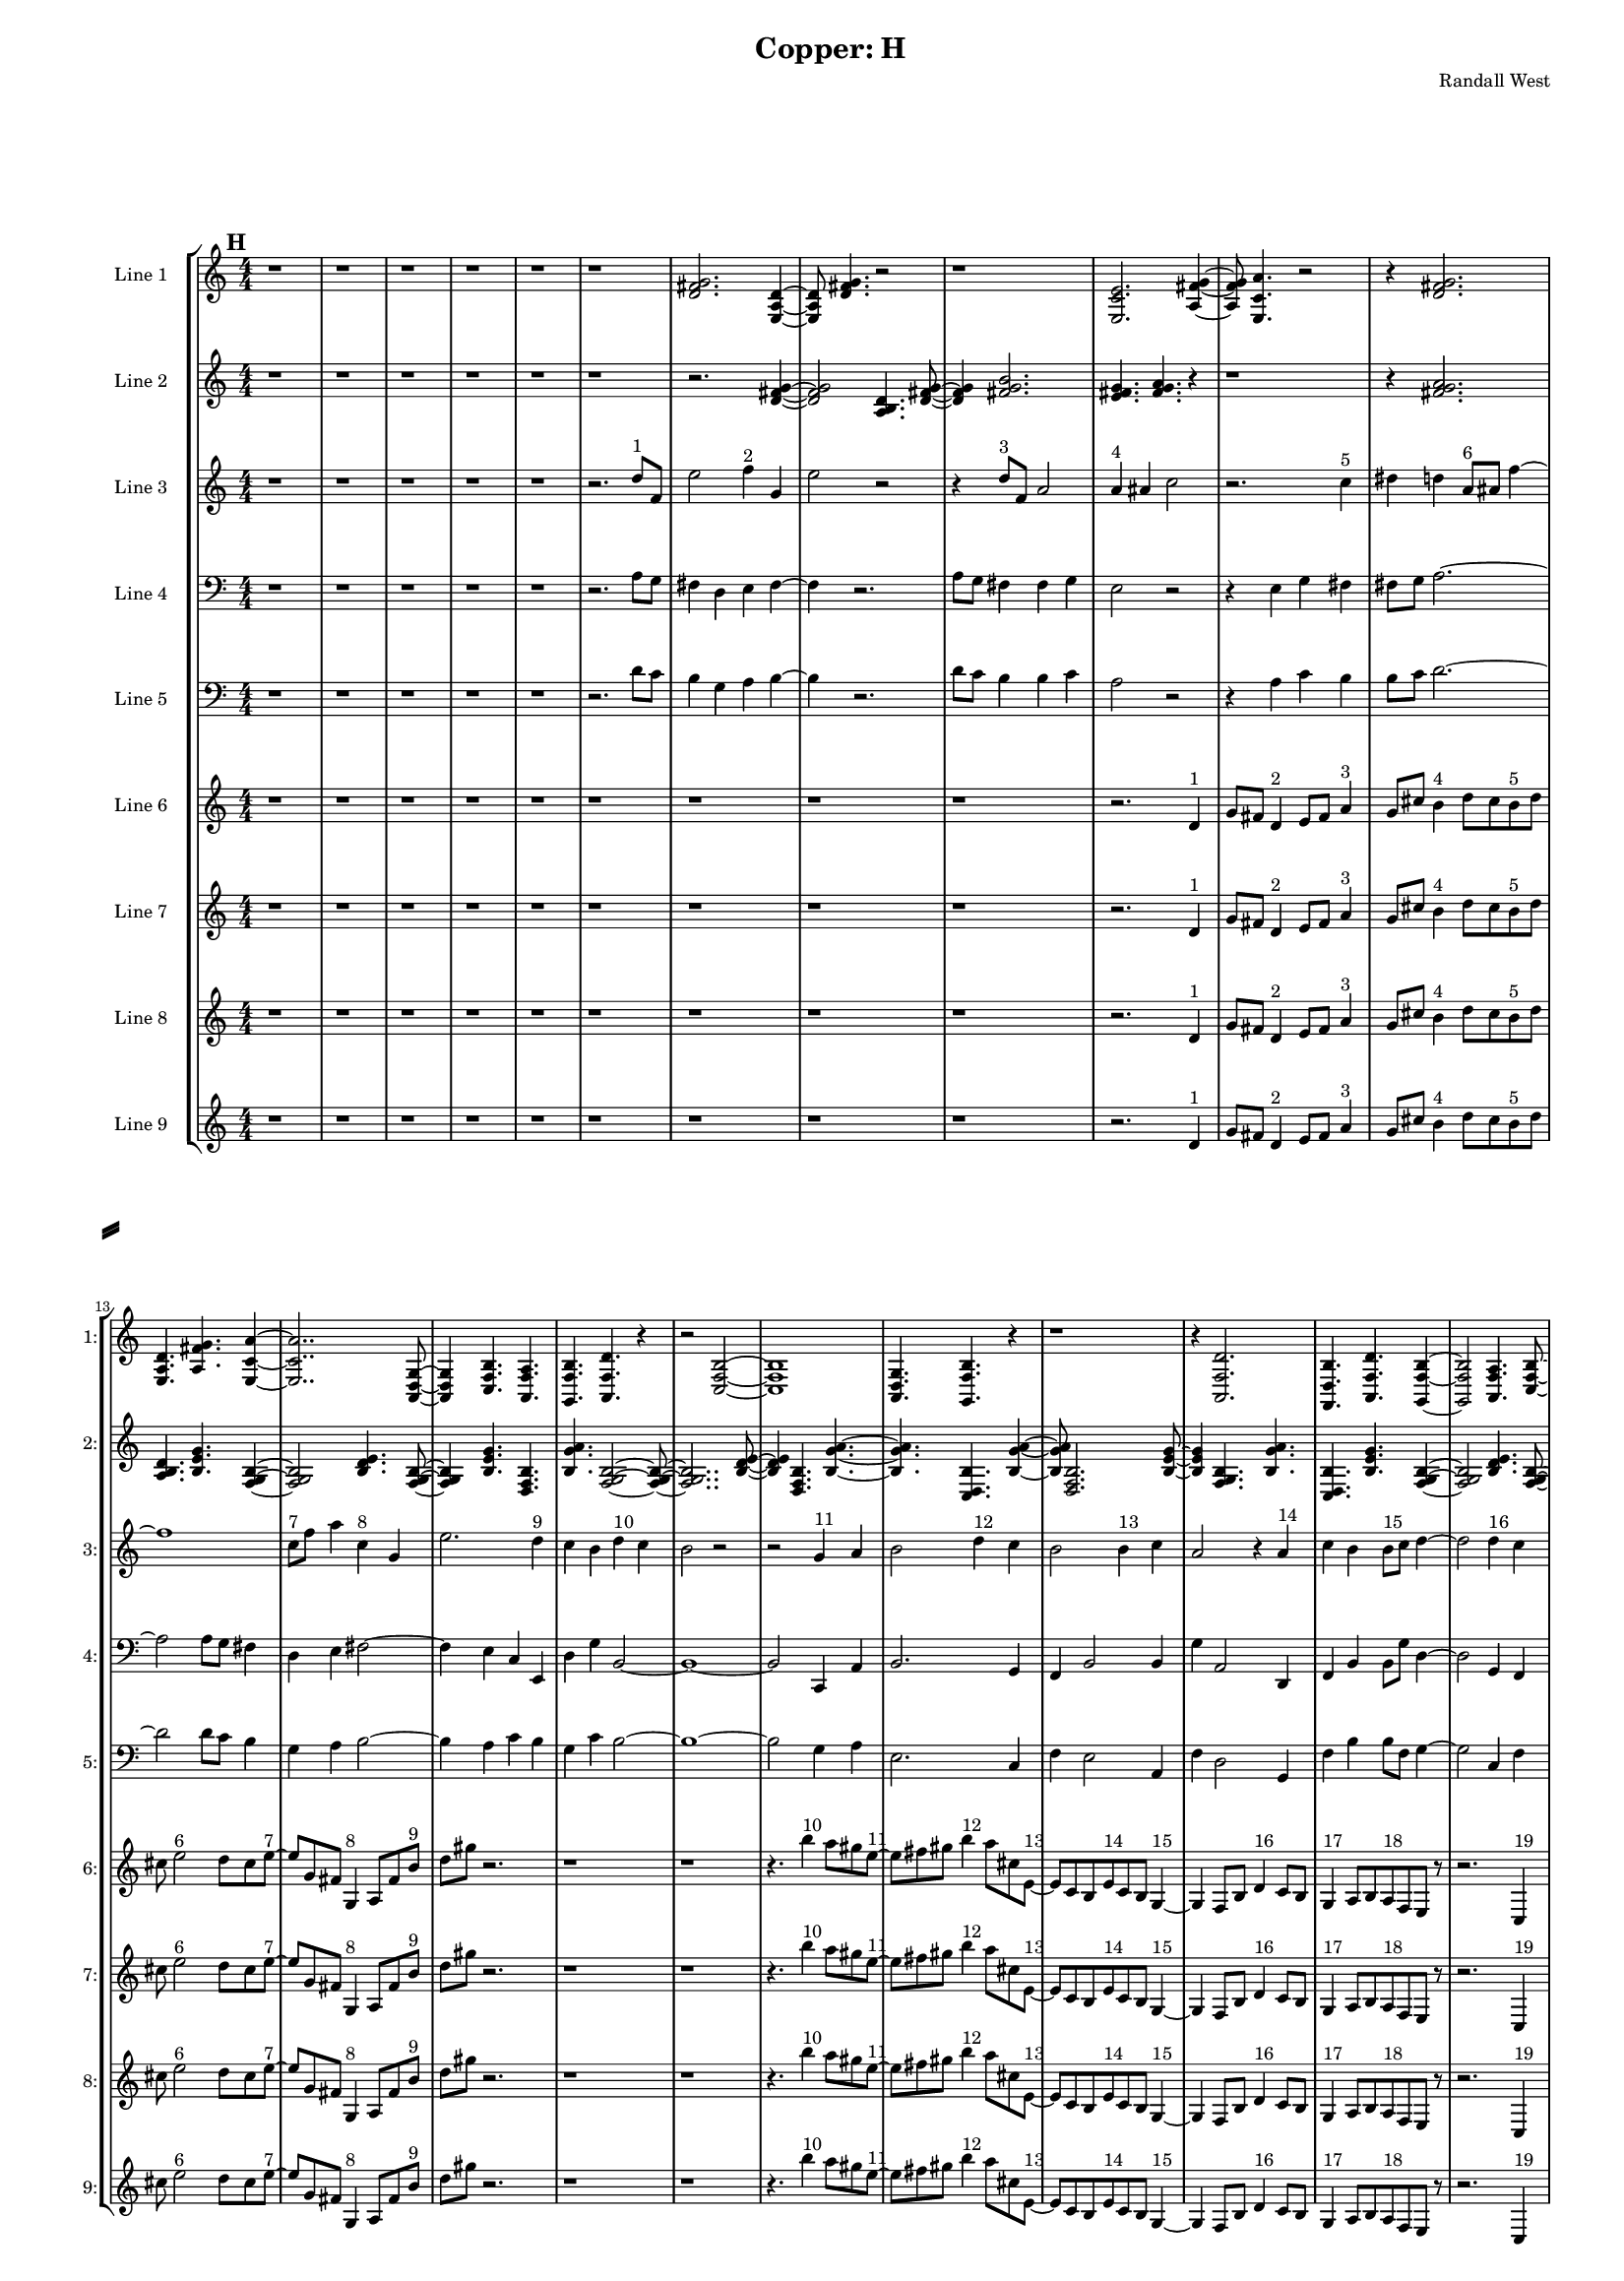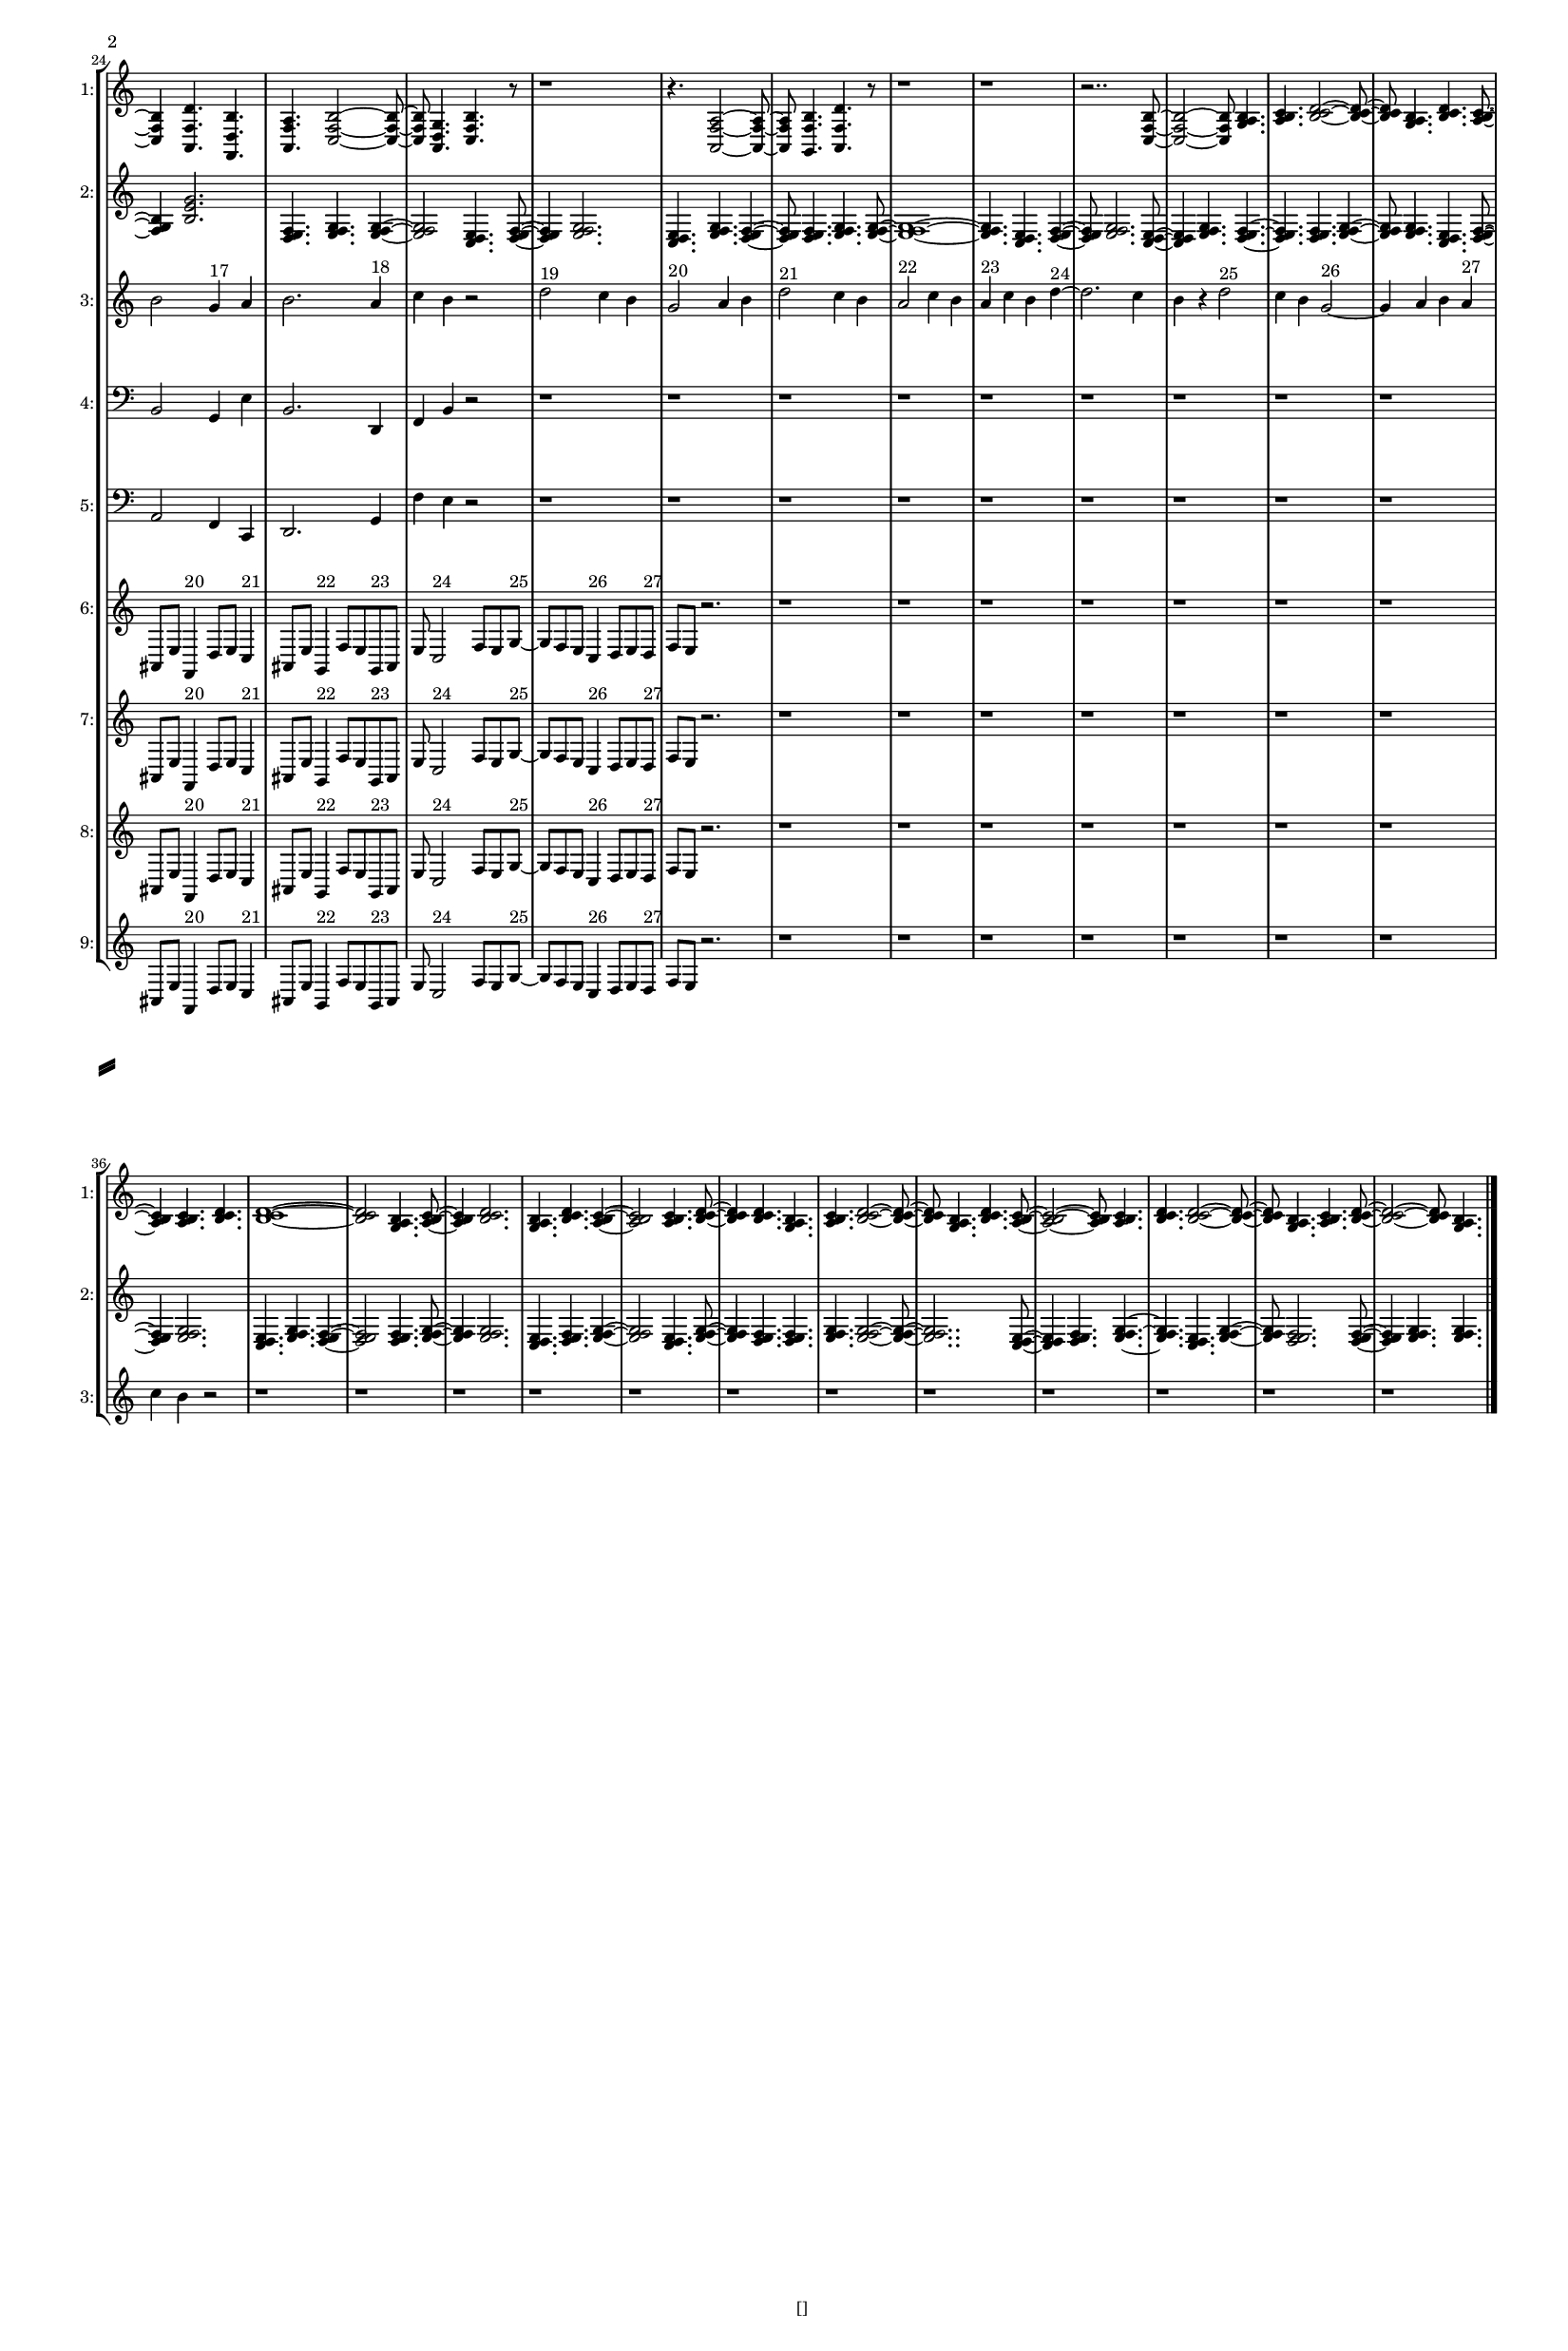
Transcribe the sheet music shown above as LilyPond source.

% 2016-09-18 05:22

\version "2.18.2"
\language "english"

#(set-global-staff-size 16)

\header {
    composer = \markup { "Randall West" }
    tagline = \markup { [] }
    title = \markup { "Copper: H" }
}

\layout {
    \context {
        \Staff \RemoveEmptyStaves
        \override VerticalAxisGroup.remove-first = ##t
    }
    \context {
        \RhythmicStaff \RemoveEmptyStaves
        \override VerticalAxisGroup.remove-first = ##t
    }
    \context {
        \Staff \RemoveEmptyStaves
        \override VerticalAxisGroup.remove-first = ##t
    }
    \context {
        \RhythmicStaff \RemoveEmptyStaves
        \override VerticalAxisGroup.remove-first = ##t
    }
}

\paper {
    bottom-margin = 0.5\in
    left-margin = 0.75\in
    paper-height = 17\in
    paper-width = 11\in
    right-margin = 0.5\in
    system-separator-markup = \slashSeparator
    system-system-spacing = #'((basic-distance . 0) (minimum-distance . 0) (padding . 20) (stretchability . 0))
    top-margin = 0.5\in
}

\score {
    \new Score <<
        \new StaffGroup <<
            \new StaffGroup \with {
                systemStartDelimiter = #'SystemStartSquare
            } <<
                \new Staff {
                    \set Staff.instrumentName = \markup { "Flute 1" }
                    \set Staff.shortInstrumentName = \markup { Fl.1 }
                    {
                        \numericTimeSignature
                        \time 4/4
                        \bar "||"
                        \accidentalStyle modern-cautionary
                        \mark #8
                        R1 * 48
                    }
                }
                \new Staff {
                    \set Staff.instrumentName = \markup { "Flute 2" }
                    \set Staff.shortInstrumentName = \markup { Fl.2 }
                    {
                        \numericTimeSignature
                        \time 4/4
                        \bar "||"
                        \accidentalStyle modern-cautionary
                        \mark #8
                        R1 * 48
                    }
                }
                \new Staff {
                    \set Staff.instrumentName = \markup { "Flute 3" }
                    \set Staff.shortInstrumentName = \markup { Fl.3 }
                    {
                        \numericTimeSignature
                        \time 4/4
                        \bar "||"
                        \accidentalStyle modern-cautionary
                        \mark #8
                        R1 * 48
                    }
                }
            >>
            \new StaffGroup \with {
                systemStartDelimiter = #'SystemStartSquare
            } <<
                \new Staff {
                    \set Staff.instrumentName = \markup { "Oboe 1" }
                    \set Staff.shortInstrumentName = \markup { Ob.1 }
                    {
                        \numericTimeSignature
                        \time 4/4
                        \bar "||"
                        \accidentalStyle modern-cautionary
                        \mark #8
                        R1 * 48
                    }
                }
                \new Staff {
                    \set Staff.instrumentName = \markup { "Oboe 2" }
                    \set Staff.shortInstrumentName = \markup { Ob.2 }
                    {
                        \numericTimeSignature
                        \time 4/4
                        \bar "||"
                        \accidentalStyle modern-cautionary
                        \mark #8
                        R1 * 48
                    }
                }
            >>
            \new StaffGroup \with {
                systemStartDelimiter = #'SystemStartSquare
            } <<
                \new Staff {
                    \set Staff.instrumentName = \markup { "Clarinet 1" }
                    \set Staff.shortInstrumentName = \markup { Cl.1 }
                    {
                        \numericTimeSignature
                        \time 4/4
                        \bar "||"
                        \accidentalStyle modern-cautionary
                        \mark #8
                        R1 * 48
                    }
                }
                \new Staff {
                    \set Staff.instrumentName = \markup { "Clarinet 2" }
                    \set Staff.shortInstrumentName = \markup { Cl.2 }
                    {
                        \numericTimeSignature
                        \time 4/4
                        \bar "||"
                        \accidentalStyle modern-cautionary
                        \mark #8
                        R1 * 48
                    }
                }
            >>
            \new StaffGroup \with {
                systemStartDelimiter = #'SystemStartSquare
            } <<
                \new Staff {
                    \clef "bass"
                    \set Staff.instrumentName = \markup { "Bassoon 1" }
                    \set Staff.shortInstrumentName = \markup { Bsn.1 }
                    {
                        \numericTimeSignature
                        \time 4/4
                        \bar "||"
                        \accidentalStyle modern-cautionary
                        \mark #8
                        R1 * 48
                    }
                }
                \new Staff {
                    \clef "bass"
                    \set Staff.instrumentName = \markup { "Bassoon 2" }
                    \set Staff.shortInstrumentName = \markup { Bsn.2 }
                    {
                        \numericTimeSignature
                        \time 4/4
                        \bar "||"
                        \accidentalStyle modern-cautionary
                        \mark #8
                        R1 * 48
                    }
                }
            >>
        >>
        \new StaffGroup <<
            \new StaffGroup \with {
                systemStartDelimiter = #'SystemStartSquare
            } <<
                \new Staff {
                    \set Staff.instrumentName = \markup { "Horn in F 1" }
                    \set Staff.shortInstrumentName = \markup { Hn.1 }
                    {
                        \numericTimeSignature
                        \time 4/4
                        \bar "||"
                        \accidentalStyle modern-cautionary
                        \mark #8
                        R1 * 48
                    }
                }
                \new Staff {
                    \set Staff.instrumentName = \markup { "Horn in F 2" }
                    \set Staff.shortInstrumentName = \markup { Hn.2 }
                    {
                        \numericTimeSignature
                        \time 4/4
                        \bar "||"
                        \accidentalStyle modern-cautionary
                        \mark #8
                        R1 * 48
                    }
                }
            >>
            \new StaffGroup \with {
                systemStartDelimiter = #'SystemStartSquare
            } <<
                \new Staff {
                    \set Staff.instrumentName = \markup { "Trumpet in C 1" }
                    \set Staff.shortInstrumentName = \markup { Tpt.1 }
                    {
                        \numericTimeSignature
                        \time 4/4
                        \bar "||"
                        \accidentalStyle modern-cautionary
                        \mark #8
                        R1 * 48
                    }
                }
                \new Staff {
                    \set Staff.instrumentName = \markup { "Trumpet in C 2" }
                    \set Staff.shortInstrumentName = \markup { Tpt.2 }
                    {
                        \numericTimeSignature
                        \time 4/4
                        \bar "||"
                        \accidentalStyle modern-cautionary
                        \mark #8
                        R1 * 48
                    }
                }
            >>
            \new StaffGroup \with {
                systemStartDelimiter = #'SystemStartSquare
            } <<
                \new Staff {
                    \clef "bass"
                    \set Staff.instrumentName = \markup { "Tenor Trombone 1" }
                    \set Staff.shortInstrumentName = \markup { Tbn.1 }
                    {
                        \numericTimeSignature
                        \time 4/4
                        \bar "||"
                        \accidentalStyle modern-cautionary
                        \mark #8
                        R1 * 48
                    }
                }
                \new Staff {
                    \clef "bass"
                    \set Staff.instrumentName = \markup { "Tenor Trombone 2" }
                    \set Staff.shortInstrumentName = \markup { Tbn.2 }
                    {
                        \numericTimeSignature
                        \time 4/4
                        \bar "||"
                        \accidentalStyle modern-cautionary
                        \mark #8
                        R1 * 48
                    }
                }
            >>
            \new Staff {
                \clef "bass"
                \set Staff.instrumentName = \markup { Tuba }
                \set Staff.shortInstrumentName = \markup { Tba }
                {
                    \numericTimeSignature
                    \time 4/4
                    \bar "||"
                    \accidentalStyle modern-cautionary
                    \mark #8
                    R1 * 48
                }
            }
        >>
        \new StaffGroup <<
            \new Staff {
                \clef "bass"
                \set Staff.instrumentName = \markup { Timpani }
                \set Staff.shortInstrumentName = \markup { Timp }
                {
                    \numericTimeSignature
                    \time 4/4
                    \bar "||"
                    \accidentalStyle modern-cautionary
                    \mark #8
                    R1 * 48
                }
            }
            \new RhythmicStaff {
                \clef "percussion"
                \set Staff.instrumentName = \markup { "Percussion 1" }
                \set Staff.shortInstrumentName = \markup { Perc.1 }
                {
                    \numericTimeSignature
                    \time 4/4
                    \bar "||"
                    \accidentalStyle modern-cautionary
                    \mark #8
                    R1 * 48
                }
            }
            \new RhythmicStaff {
                \clef "percussion"
                \set Staff.instrumentName = \markup { "Percussion 2" }
                \set Staff.shortInstrumentName = \markup { Perc.2 }
                {
                    \numericTimeSignature
                    \time 4/4
                    \bar "||"
                    \accidentalStyle modern-cautionary
                    \mark #8
                    R1 * 48
                }
            }
        >>
        \new PianoStaff <<
            \set PianoStaff.instrumentName = \markup { Harp }
            \set PianoStaff.shortInstrumentName = \markup { Hp. }
            \new Staff {
                {
                    \numericTimeSignature
                    \time 4/4
                    \bar "||"
                    \accidentalStyle modern-cautionary
                    \mark #8
                    R1 * 48
                }
            }
            \new Staff {
                \clef "bass"
                {
                    \numericTimeSignature
                    \time 4/4
                    \bar "||"
                    \accidentalStyle modern-cautionary
                    \mark #8
                    R1 * 48
                }
            }
            {
                \accidentalStyle modern-cautionary
                R1 * 48
            }
        >>
        \new PianoStaff <<
            \set PianoStaff.instrumentName = \markup { Piano }
            \set PianoStaff.shortInstrumentName = \markup { Pno. }
            \new Staff {
                {
                    \numericTimeSignature
                    \time 4/4
                    \bar "||"
                    \accidentalStyle modern-cautionary
                    \mark #8
                    R1 * 48
                }
            }
            \new Staff {
                \clef "bass"
                {
                    \numericTimeSignature
                    \time 4/4
                    \bar "||"
                    \accidentalStyle modern-cautionary
                    \mark #8
                    R1 * 48
                }
            }
        >>
        \new StaffGroup <<
            \new StaffGroup \with {
                systemStartDelimiter = #'SystemStartSquare
            } <<
                \new Staff {
                    \set Staff.instrumentName = \markup { "Violin I Div 1" }
                    \set Staff.shortInstrumentName = \markup { Vln.I.1 }
                    {
                        \numericTimeSignature
                        \time 4/4
                        \bar "||"
                        \accidentalStyle modern-cautionary
                        \mark #8
                        R1 * 48
                    }
                }
                \new Staff {
                    \set Staff.instrumentName = \markup { "Violin I Div 2" }
                    \set Staff.shortInstrumentName = \markup { Vln.I.2 }
                    {
                        \numericTimeSignature
                        \time 4/4
                        \bar "||"
                        \accidentalStyle modern-cautionary
                        \mark #8
                        R1 * 48
                    }
                }
            >>
            \new StaffGroup \with {
                systemStartDelimiter = #'SystemStartSquare
            } <<
                \new Staff {
                    \set Staff.instrumentName = \markup { "Violin II Div 1" }
                    \set Staff.shortInstrumentName = \markup { Vln.II.1 }
                    {
                        \numericTimeSignature
                        \time 4/4
                        \bar "||"
                        \accidentalStyle modern-cautionary
                        \mark #8
                        R1 * 48
                    }
                }
                \new Staff {
                    \set Staff.instrumentName = \markup { "Violin II Div 2" }
                    \set Staff.shortInstrumentName = \markup { Vln.II.2 }
                    {
                        \numericTimeSignature
                        \time 4/4
                        \bar "||"
                        \accidentalStyle modern-cautionary
                        \mark #8
                        R1 * 48
                    }
                }
            >>
            \new StaffGroup \with {
                systemStartDelimiter = #'SystemStartSquare
            } <<
                \new Staff {
                    \clef "alto"
                    \set Staff.instrumentName = \markup { "Viola Div 1" }
                    \set Staff.shortInstrumentName = \markup { Vla.1 }
                    {
                        \numericTimeSignature
                        \time 4/4
                        \bar "||"
                        \accidentalStyle modern-cautionary
                        \mark #8
                        R1 * 48
                    }
                }
                \new Staff {
                    \clef "alto"
                    \set Staff.instrumentName = \markup { "Viola Div 2" }
                    \set Staff.shortInstrumentName = \markup { Vla.2 }
                    {
                        \numericTimeSignature
                        \time 4/4
                        \bar "||"
                        \accidentalStyle modern-cautionary
                        \mark #8
                        R1 * 48
                    }
                }
            >>
            \new StaffGroup \with {
                systemStartDelimiter = #'SystemStartSquare
            } <<
                \new Staff {
                    \clef "bass"
                    \set Staff.instrumentName = \markup { "Cello Div 1" }
                    \set Staff.shortInstrumentName = \markup { Vc.1 }
                    {
                        \numericTimeSignature
                        \time 4/4
                        \bar "||"
                        \accidentalStyle modern-cautionary
                        \mark #8
                        R1 * 48
                    }
                }
                \new Staff {
                    \clef "bass"
                    \set Staff.instrumentName = \markup { "Cello Div 2" }
                    \set Staff.shortInstrumentName = \markup { Vc.2 }
                    {
                        \numericTimeSignature
                        \time 4/4
                        \bar "||"
                        \accidentalStyle modern-cautionary
                        \mark #8
                        R1 * 48
                    }
                }
            >>
            \new Staff {
                \clef "bass"
                \set Staff.instrumentName = \markup { Bass }
                \set Staff.shortInstrumentName = \markup { Cb }
                {
                    \numericTimeSignature
                    \time 4/4
                    \bar "||"
                    \accidentalStyle modern-cautionary
                    \mark #8
                    R1 * 48
                }
            }
        >>
        \new StaffGroup <<
            \new Staff {
                \set Staff.instrumentName = \markup { "Line 1" }
                \set Staff.shortInstrumentName = \markup { 1: }
                {
                    \numericTimeSignature
                    \time 4/4
                    \bar "||"
                    \accidentalStyle modern-cautionary
                    \mark #8
                    r1
                    r1
                    r1
                    r1
                    r1
                    r1
                    <d' fs' g'>2.
                    <e a d'>4 ~
                    <e a d'>8
                    <d' fs' g'>4.
                    r2
                    r1
                    <e c' e'>2.
                    <a fs' g'>4 ~
                    <a fs' g'>8
                    <e c' a'>4.
                    r2
                    r4
                    <d' fs' g'>2.
                    <e a d'>4.
                    <a fs' g'>4.
                    <e c' a'>4 ~
                    <e c' a'>2..
                    <a, d g>8 ~
                    <a, d g>4
                    <c f b>4.
                    <a, f a>4.
                    <g, f b>4.
                    <a, f d'>4.
                    r4
                    r2
                    <c f b>2 ~
                    <c f b>1
                    <a, d g>4.
                    <g, f b>4.
                    r4
                    r1
                    r4
                    <a, f d'>2.
                    <f, d b>4.
                    <a, f d'>4.
                    <g, f b>4 ~
                    <g, f b>2
                    <a, f a>4.
                    <c f b>8 ~
                    <c f b>4
                    <a, f d'>4.
                    <f, d b>4.
                    <a, f a>4.
                    <c f b>2 ~
                    <c f b>8 ~
                    <c f b>8
                    <a, d g>4.
                    <c f b>4.
                    r8
                    r1
                    r4.
                    <a, f a>2 ~
                    <a, f a>8 ~
                    <a, f a>8
                    <g, f b>4.
                    <a, f d'>4.
                    r8
                    r1
                    r1
                    r2..
                    <c f b>8 ~
                    <c f b>2 ~
                    <c f b>8
                    <g a b>4.
                    <a b c'>4.
                    <b c' d'>2 ~
                    <b c' d'>8 ~
                    <b c' d'>8
                    <g a b>4.
                    <b c' d'>4.
                    <a b c'>8 ~
                    <a b c'>4
                    <a b c'>4.
                    <b c' d'>4.
                    <b c' d'>1 ~
                    <b c' d'>2
                    <g a b>4.
                    <a b c'>8 ~
                    <a b c'>4
                    <b c' d'>2.
                    <g a b>4.
                    <b c' d'>4.
                    <a b c'>4 ~
                    <a b c'>2
                    <a b c'>4.
                    <b c' d'>8 ~
                    <b c' d'>4
                    <b c' d'>4.
                    <g a b>4.
                    <a b c'>4.
                    <b c' d'>2 ~
                    <b c' d'>8 ~
                    <b c' d'>8
                    <g a b>4.
                    <b c' d'>4.
                    <a b c'>8 ~
                    <a b c'>2 ~
                    <a b c'>8
                    <a b c'>4.
                    <b c' d'>4.
                    <b c' d'>2 ~
                    <b c' d'>8 ~
                    <b c' d'>8
                    <g a b>4.
                    <a b c'>4.
                    <b c' d'>8 ~
                    <b c' d'>2 ~
                    <b c' d'>8
                    <g a b>4.
                }
            }
            \new Staff {
                \set Staff.instrumentName = \markup { "Line 2" }
                \set Staff.shortInstrumentName = \markup { 2: }
                {
                    \numericTimeSignature
                    \time 4/4
                    \bar "||"
                    \accidentalStyle modern-cautionary
                    \mark #8
                    r1
                    r1
                    r1
                    r1
                    r1
                    r1
                    r2.
                    <d' fs' g'>4 ~
                    <d' fs' g'>2
                    <a b d'>4.
                    <d' fs' g'>8 ~
                    <d' fs' g'>4
                    <fs' g' b'>2.
                    <e' fs' g'>4.
                    <fs' g' a'>4.
                    r4
                    r1
                    r4
                    <fs' g' a'>2.
                    <a b d'>4.
                    <b e' g'>4.
                    <f g b>4 ~
                    <f g b>2
                    <b d' e'>4.
                    <f g b>8 ~
                    <f g b>4
                    <b e' g'>4.
                    <d f b>4.
                    <b g' a'>4.
                    <f g b>2 ~
                    <f g b>8 ~
                    <f g b>2..
                    <b d' e'>8 ~
                    <b d' e'>4
                    <d f b>4.
                    <b g' a'>4. ~
                    <b g' a'>4.
                    <c d b>4.
                    <b g' a'>4 ~
                    <b g' a'>8
                    <d f b>2.
                    <b e' g'>8 ~
                    <b e' g'>4
                    <f g b>4.
                    <b g' a'>4.
                    <c d b>4.
                    <b e' g'>4.
                    <f g b>4 ~
                    <f g b>2
                    <b d' e'>4.
                    <f g b>8 ~
                    <f g b>4
                    <b e' g'>2.
                    <d e f>4.
                    <e f g>4.
                    <e f g>4 ~
                    <e f g>2
                    <c d e>4.
                    <d e f>8 ~
                    <d e f>4
                    <e f g>2.
                    <c d e>4.
                    <e f g>4.
                    <d e f>4 ~
                    <d e f>8
                    <d e f>4.
                    <e f g>4.
                    <e f g>8 ~
                    <e f g>1 ~
                    <e f g>4.
                    <c d e>4.
                    <d e f>4 ~
                    <d e f>8
                    <e f g>2.
                    <c d e>8 ~
                    <c d e>4
                    <e f g>4.
                    <d e f>4. ~
                    <d e f>4.
                    <d e f>4.
                    <e f g>4 ~
                    <e f g>8
                    <e f g>4.
                    <c d e>4.
                    <d e f>8 ~
                    <d e f>4
                    <e f g>2.
                    <c d e>4.
                    <e f g>4.
                    <d e f>4 ~
                    <d e f>2
                    <d e f>4.
                    <e f g>8 ~
                    <e f g>4
                    <e f g>2.
                    <c d e>4.
                    <d e f>4.
                    <e f g>4 ~
                    <e f g>2
                    <c d e>4.
                    <e f g>8 ~
                    <e f g>4
                    <d e f>4.
                    <d e f>4.
                    <e f g>4.
                    <e f g>2 ~
                    <e f g>8 ~
                    <e f g>2..
                    <c d e>8 ~
                    <c d e>4
                    <d e f>4.
                    <e f g>4. ~
                    <e f g>4.
                    <c d e>4.
                    <e f g>4 ~
                    <e f g>8
                    <d e f>2.
                    <d e f>8 ~
                    <d e f>4
                    <e f g>4.
                    <e f g>4.
                }
            }
            \new Staff {
                \set Staff.instrumentName = \markup { "Line 3" }
                \set Staff.shortInstrumentName = \markup { 3: }
                {
                    \numericTimeSignature
                    \time 4/4
                    \bar "||"
                    \accidentalStyle modern-cautionary
                    \clef "bass"
                    \clef treble
                    \mark #8
                    r1
                    r1
                    r1
                    r1
                    r1
                    r2.
                    d''8 [ ^ \markup { 1 }
                    f'8 ]
                    e''2
                    f''4 ^ \markup { 2 }
                    g'4
                    e''2
                    r2
                    r4
                    d''8 [ ^ \markup { 3 }
                    f'8 ]
                    a'2
                    a'4 ^ \markup { 4 }
                    as'4
                    c''2
                    r2.
                    c''4 ^ \markup { 5 }
                    ds''4
                    d''4
                    a'8 [ ^ \markup { 6 }
                    as'8 ]
                    f''4 ~
                    f''1
                    c''8 [ ^ \markup { 7 }
                    f''8 ]
                    a''4
                    c''4 ^ \markup { 8 }
                    g'4
                    e''2.
                    d''4 ^ \markup { 9 }
                    c''4
                    b'4
                    d''4 ^ \markup { 10 }
                    c''4
                    b'2
                    r2
                    r2
                    g'4 ^ \markup { 11 }
                    a'4
                    b'2
                    d''4 ^ \markup { 12 }
                    c''4
                    b'2
                    b'4 ^ \markup { 13 }
                    c''4
                    a'2
                    r4
                    a'4 ^ \markup { 14 }
                    c''4
                    b'4
                    b'8 [ ^ \markup { 15 }
                    c''8 ]
                    d''4 ~
                    d''2
                    d''4 ^ \markup { 16 }
                    c''4
                    b'2
                    g'4 ^ \markup { 17 }
                    a'4
                    b'2.
                    a'4 ^ \markup { 18 }
                    c''4
                    b'4
                    r2
                    d''2 ^ \markup { 19 }
                    c''4
                    b'4
                    g'2 ^ \markup { 20 }
                    a'4
                    b'4
                    d''2 ^ \markup { 21 }
                    c''4
                    b'4
                    a'2 ^ \markup { 22 }
                    c''4
                    b'4
                    a'4 ^ \markup { 23 }
                    c''4
                    b'4
                    d''4 ~ ^ \markup { 24 }
                    d''2.
                    c''4
                    b'4
                    r4
                    d''2 ^ \markup { 25 }
                    c''4
                    b'4
                    g'2 ~ ^ \markup { 26 }
                    g'4
                    a'4
                    b'4
                    a'4 ^ \markup { 27 }
                    c''4
                    b'4
                    r2
                    r1
                    r1
                    r1
                    r1
                    r1
                    r1
                    r1
                    r1
                    r1
                    r1
                    r1
                    r1
                }
            }
            \new Staff {
                \set Staff.instrumentName = \markup { "Line 4" }
                \set Staff.shortInstrumentName = \markup { 4: }
                {
                    \numericTimeSignature
                    \time 4/4
                    \bar "||"
                    \accidentalStyle modern-cautionary
                    \clef bass
                    \mark #8
                    r1
                    r1
                    r1
                    r1
                    r1
                    r2.
                    a8 [
                    g8 ]
                    fs4
                    d4
                    e4
                    fs4 ~
                    fs4
                    r2.
                    a8 [
                    g8 ]
                    fs4
                    fs4
                    g4
                    e2
                    r2
                    r4
                    e4
                    g4
                    fs4
                    fs8 [
                    g8 ]
                    a2. ~
                    a2
                    a8 [
                    g8 ]
                    fs4
                    d4
                    e4
                    fs2 ~
                    fs4
                    e4
                    c4
                    e,4
                    d4
                    g4
                    b,2 ~
                    b,1 ~
                    b,2
                    c,4
                    a,4
                    b,2.
                    g,4
                    f,4
                    b,2
                    b,4
                    g4
                    a,2
                    d,4
                    f,4
                    b,4
                    b,8 [
                    g8 ]
                    d4 ~
                    d2
                    g,4
                    f,4
                    b,2
                    g,4
                    e4
                    b,2.
                    d,4
                    f,4
                    b,4
                    r2
                    r1
                    r1
                    r1
                    r1
                    r1
                    r1
                    r1
                    r1
                    r1
                    r1
                    r1
                    r1
                    r1
                    r1
                    r1
                    r1
                    r1
                    r1
                    r1
                    r1
                    r1
                    r1
                }
            }
            \new Staff {
                \set Staff.instrumentName = \markup { "Line 5" }
                \set Staff.shortInstrumentName = \markup { 5: }
                {
                    \numericTimeSignature
                    \time 4/4
                    \bar "||"
                    \accidentalStyle modern-cautionary
                    \clef "bass"
                    \mark #8
                    r1
                    r1
                    r1
                    r1
                    r1
                    r2.
                    d'8 [
                    c'8 ]
                    b4
                    g4
                    a4
                    b4 ~
                    b4
                    r2.
                    d'8 [
                    c'8 ]
                    b4
                    b4
                    c'4
                    a2
                    r2
                    r4
                    a4
                    c'4
                    b4
                    b8 [
                    c'8 ]
                    d'2. ~
                    d'2
                    d'8 [
                    c'8 ]
                    b4
                    g4
                    a4
                    b2 ~
                    b4
                    a4
                    c'4
                    b4
                    g4
                    c'4
                    b2 ~
                    b1 ~
                    b2
                    g4
                    a4
                    e2.
                    c4
                    f4
                    e2
                    a,4
                    f4
                    d2
                    g,4
                    f4
                    b4
                    b8 [
                    f8 ]
                    g4 ~
                    g2
                    c4
                    f4
                    a,2
                    f,4
                    c,4
                    d,2.
                    g,4
                    f4
                    e4
                    r2
                    r1
                    r1
                    r1
                    r1
                    r1
                    r1
                    r1
                    r1
                    r1
                    r1
                    r1
                    r1
                    r1
                    r1
                    r1
                    r1
                    r1
                    r1
                    r1
                    r1
                    r1
                    r1
                }
            }
            \new Staff {
                \set Staff.instrumentName = \markup { "Line 6" }
                \set Staff.shortInstrumentName = \markup { 6: }
                {
                    \numericTimeSignature
                    \time 4/4
                    \bar "||"
                    \accidentalStyle modern-cautionary
                    \mark #8
                    r1
                    r1
                    r1
                    r1
                    r1
                    r1
                    r1
                    r1
                    r1
                    r2.
                    d'4 ^ \markup { 1 }
                    g'8 [
                    fs'8 ]
                    d'4 ^ \markup { 2 }
                    e'8 [
                    fs'8 ]
                    a'4 ^ \markup { 3 }
                    g'8 [
                    cs''8 ]
                    b'4 ^ \markup { 4 }
                    d''8 [
                    cs''8
                    b'8 ^ \markup { 5 }
                    d''8 ]
                    cs''8
                    e''2 ^ \markup { 6 }
                    d''8 [
                    cs''8
                    e''8 ~ ] ^ \markup { 7 }
                    e''8 [
                    g'8
                    fs'8 ]
                    g4 ^ \markup { 8 }
                    a8 [
                    fs'8
                    b'8 ] ^ \markup { 9 }
                    d''8 [
                    gs''8 ]
                    r2.
                    r1
                    r1
                    r4.
                    b''4 ^ \markup { 10 }
                    a''8 [
                    gs''8
                    e''8 ~ ] ^ \markup { 11 }
                    e''8 [
                    fs''8
                    gs''8 ]
                    b''4 ^ \markup { 12 }
                    a''8 [
                    cs''8
                    e'8 ~ ] ^ \markup { 13 }
                    e'8 [
                    c'8
                    b8
                    e'8 ^ \markup { 14 }
                    c'8
                    b8 ]
                    g4 ~ ^ \markup { 15 }
                    g4
                    f8 [
                    b8 ]
                    d'4 ^ \markup { 16 }
                    c'8 [
                    b8 ]
                    g4 ^ \markup { 17 }
                    a8 [
                    b8
                    a8 ^ \markup { 18 }
                    f8
                    e8 ]
                    r8
                    r2.
                    c4 ^ \markup { 19 }
                    as,8 [
                    e8 ]
                    f,4 ^ \markup { 20 }
                    d8 [
                    e8 ]
                    c4 ^ \markup { 21 }
                    as,8 [
                    e8 ]
                    g,4 ^ \markup { 22 }
                    f8 [
                    e8
                    g,8 ^ \markup { 23 }
                    as,8 ]
                    e8
                    c2 ^ \markup { 24 }
                    f8 [
                    e8
                    g8 ~ ] ^ \markup { 25 }
                    g8 [
                    f8
                    e8 ]
                    c4 ^ \markup { 26 }
                    d8 [
                    e8
                    d8 ] ^ \markup { 27 }
                    f8 [
                    e8 ]
                    r2.
                    r1
                    r1
                    r1
                    r1
                    r1
                    r1
                    r1
                    r1
                    r1
                    r1
                    r1
                    r1
                    r1
                    r1
                    r1
                    r1
                    r1
                    r1
                    r1
                    r1
                }
            }
            \new Staff {
                \set Staff.instrumentName = \markup { "Line 7" }
                \set Staff.shortInstrumentName = \markup { 7: }
                {
                    \numericTimeSignature
                    \time 4/4
                    \bar "||"
                    \accidentalStyle modern-cautionary
                    \mark #8
                    r1
                    r1
                    r1
                    r1
                    r1
                    r1
                    r1
                    r1
                    r1
                    r2.
                    d'4 ^ \markup { 1 }
                    g'8 [
                    fs'8 ]
                    d'4 ^ \markup { 2 }
                    e'8 [
                    fs'8 ]
                    a'4 ^ \markup { 3 }
                    g'8 [
                    cs''8 ]
                    b'4 ^ \markup { 4 }
                    d''8 [
                    cs''8
                    b'8 ^ \markup { 5 }
                    d''8 ]
                    cs''8
                    e''2 ^ \markup { 6 }
                    d''8 [
                    cs''8
                    e''8 ~ ] ^ \markup { 7 }
                    e''8 [
                    g'8
                    fs'8 ]
                    g4 ^ \markup { 8 }
                    a8 [
                    fs'8
                    b'8 ] ^ \markup { 9 }
                    d''8 [
                    gs''8 ]
                    r2.
                    r1
                    r1
                    r4.
                    b''4 ^ \markup { 10 }
                    a''8 [
                    gs''8
                    e''8 ~ ] ^ \markup { 11 }
                    e''8 [
                    fs''8
                    gs''8 ]
                    b''4 ^ \markup { 12 }
                    a''8 [
                    cs''8
                    e'8 ~ ] ^ \markup { 13 }
                    e'8 [
                    c'8
                    b8
                    e'8 ^ \markup { 14 }
                    c'8
                    b8 ]
                    g4 ~ ^ \markup { 15 }
                    g4
                    f8 [
                    b8 ]
                    d'4 ^ \markup { 16 }
                    c'8 [
                    b8 ]
                    g4 ^ \markup { 17 }
                    a8 [
                    b8
                    a8 ^ \markup { 18 }
                    f8
                    e8 ]
                    r8
                    r2.
                    c4 ^ \markup { 19 }
                    as,8 [
                    e8 ]
                    f,4 ^ \markup { 20 }
                    d8 [
                    e8 ]
                    c4 ^ \markup { 21 }
                    as,8 [
                    e8 ]
                    g,4 ^ \markup { 22 }
                    f8 [
                    e8
                    g,8 ^ \markup { 23 }
                    as,8 ]
                    e8
                    c2 ^ \markup { 24 }
                    f8 [
                    e8
                    g8 ~ ] ^ \markup { 25 }
                    g8 [
                    f8
                    e8 ]
                    c4 ^ \markup { 26 }
                    d8 [
                    e8
                    d8 ] ^ \markup { 27 }
                    f8 [
                    e8 ]
                    r2.
                    r1
                    r1
                    r1
                    r1
                    r1
                    r1
                    r1
                    r1
                    r1
                    r1
                    r1
                    r1
                    r1
                    r1
                    r1
                    r1
                    r1
                    r1
                    r1
                    r1
                }
            }
            \new Staff {
                \set Staff.instrumentName = \markup { "Line 8" }
                \set Staff.shortInstrumentName = \markup { 8: }
                {
                    \numericTimeSignature
                    \time 4/4
                    \bar "||"
                    \accidentalStyle modern-cautionary
                    \mark #8
                    r1
                    r1
                    r1
                    r1
                    r1
                    r1
                    r1
                    r1
                    r1
                    r2.
                    d'4 ^ \markup { 1 }
                    g'8 [
                    fs'8 ]
                    d'4 ^ \markup { 2 }
                    e'8 [
                    fs'8 ]
                    a'4 ^ \markup { 3 }
                    g'8 [
                    cs''8 ]
                    b'4 ^ \markup { 4 }
                    d''8 [
                    cs''8
                    b'8 ^ \markup { 5 }
                    d''8 ]
                    cs''8
                    e''2 ^ \markup { 6 }
                    d''8 [
                    cs''8
                    e''8 ~ ] ^ \markup { 7 }
                    e''8 [
                    g'8
                    fs'8 ]
                    g4 ^ \markup { 8 }
                    a8 [
                    fs'8
                    b'8 ] ^ \markup { 9 }
                    d''8 [
                    gs''8 ]
                    r2.
                    r1
                    r1
                    r4.
                    b''4 ^ \markup { 10 }
                    a''8 [
                    gs''8
                    e''8 ~ ] ^ \markup { 11 }
                    e''8 [
                    fs''8
                    gs''8 ]
                    b''4 ^ \markup { 12 }
                    a''8 [
                    cs''8
                    e'8 ~ ] ^ \markup { 13 }
                    e'8 [
                    c'8
                    b8
                    e'8 ^ \markup { 14 }
                    c'8
                    b8 ]
                    g4 ~ ^ \markup { 15 }
                    g4
                    f8 [
                    b8 ]
                    d'4 ^ \markup { 16 }
                    c'8 [
                    b8 ]
                    g4 ^ \markup { 17 }
                    a8 [
                    b8
                    a8 ^ \markup { 18 }
                    f8
                    e8 ]
                    r8
                    r2.
                    c4 ^ \markup { 19 }
                    as,8 [
                    e8 ]
                    f,4 ^ \markup { 20 }
                    d8 [
                    e8 ]
                    c4 ^ \markup { 21 }
                    as,8 [
                    e8 ]
                    g,4 ^ \markup { 22 }
                    f8 [
                    e8
                    g,8 ^ \markup { 23 }
                    as,8 ]
                    e8
                    c2 ^ \markup { 24 }
                    f8 [
                    e8
                    g8 ~ ] ^ \markup { 25 }
                    g8 [
                    f8
                    e8 ]
                    c4 ^ \markup { 26 }
                    d8 [
                    e8
                    d8 ] ^ \markup { 27 }
                    f8 [
                    e8 ]
                    r2.
                    r1
                    r1
                    r1
                    r1
                    r1
                    r1
                    r1
                    r1
                    r1
                    r1
                    r1
                    r1
                    r1
                    r1
                    r1
                    r1
                    r1
                    r1
                    r1
                    r1
                }
            }
            \new Staff {
                \set Staff.instrumentName = \markup { "Line 9" }
                \set Staff.shortInstrumentName = \markup { 9: }
                {
                    \numericTimeSignature
                    \time 4/4
                    \bar "||"
                    \accidentalStyle modern-cautionary
                    \mark #8
                    r1
                    r1
                    r1
                    r1
                    r1
                    r1
                    r1
                    r1
                    r1
                    r2.
                    d'4 ^ \markup { 1 }
                    g'8 [
                    fs'8 ]
                    d'4 ^ \markup { 2 }
                    e'8 [
                    fs'8 ]
                    a'4 ^ \markup { 3 }
                    g'8 [
                    cs''8 ]
                    b'4 ^ \markup { 4 }
                    d''8 [
                    cs''8
                    b'8 ^ \markup { 5 }
                    d''8 ]
                    cs''8
                    e''2 ^ \markup { 6 }
                    d''8 [
                    cs''8
                    e''8 ~ ] ^ \markup { 7 }
                    e''8 [
                    g'8
                    fs'8 ]
                    g4 ^ \markup { 8 }
                    a8 [
                    fs'8
                    b'8 ] ^ \markup { 9 }
                    d''8 [
                    gs''8 ]
                    r2.
                    r1
                    r1
                    r4.
                    b''4 ^ \markup { 10 }
                    a''8 [
                    gs''8
                    e''8 ~ ] ^ \markup { 11 }
                    e''8 [
                    fs''8
                    gs''8 ]
                    b''4 ^ \markup { 12 }
                    a''8 [
                    cs''8
                    e'8 ~ ] ^ \markup { 13 }
                    e'8 [
                    c'8
                    b8
                    e'8 ^ \markup { 14 }
                    c'8
                    b8 ]
                    g4 ~ ^ \markup { 15 }
                    g4
                    f8 [
                    b8 ]
                    d'4 ^ \markup { 16 }
                    c'8 [
                    b8 ]
                    g4 ^ \markup { 17 }
                    a8 [
                    b8
                    a8 ^ \markup { 18 }
                    f8
                    e8 ]
                    r8
                    r2.
                    c4 ^ \markup { 19 }
                    as,8 [
                    e8 ]
                    f,4 ^ \markup { 20 }
                    d8 [
                    e8 ]
                    c4 ^ \markup { 21 }
                    as,8 [
                    e8 ]
                    g,4 ^ \markup { 22 }
                    f8 [
                    e8
                    g,8 ^ \markup { 23 }
                    as,8 ]
                    e8
                    c2 ^ \markup { 24 }
                    f8 [
                    e8
                    g8 ~ ] ^ \markup { 25 }
                    g8 [
                    f8
                    e8 ]
                    c4 ^ \markup { 26 }
                    d8 [
                    e8
                    d8 ] ^ \markup { 27 }
                    f8 [
                    e8 ]
                    r2.
                    r1
                    r1
                    r1
                    r1
                    r1
                    r1
                    r1
                    r1
                    r1
                    r1
                    r1
                    r1
                    r1
                    r1
                    r1
                    r1
                    r1
                    r1
                    r1
                    r1
                    \bar "|."
                }
            }
        >>
    >>
}